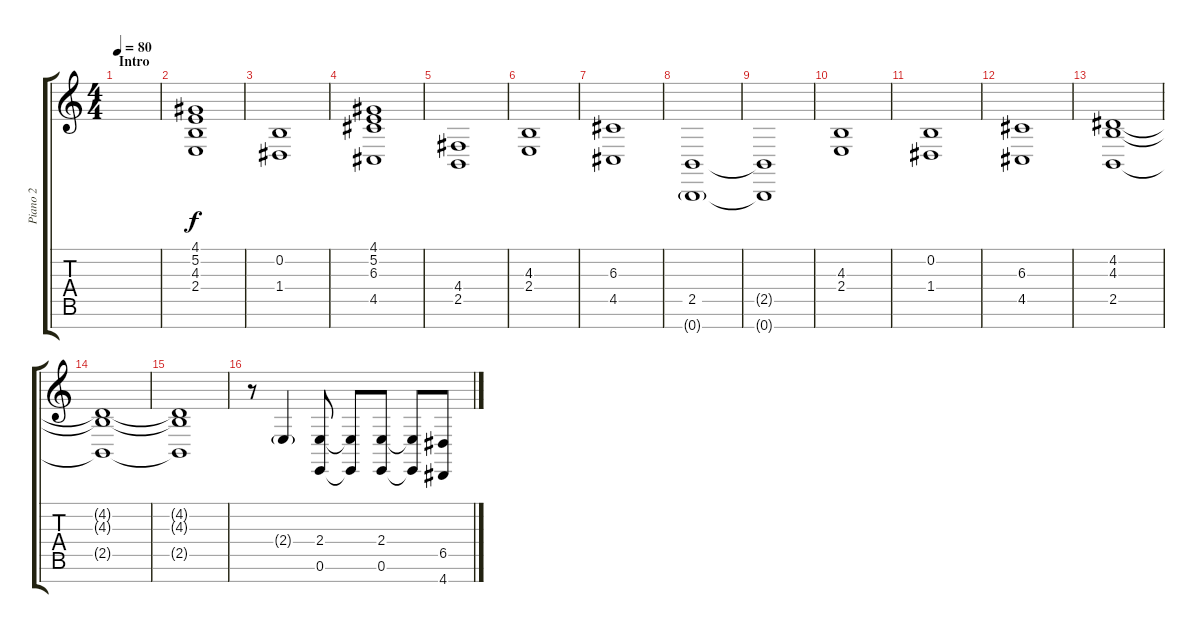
\track ("Piano 2" "Piano 2") {instrument acousticgrandpiano}
\staff {score tabs}
\tuning (E4 B3 G3 D3 A2 E2 B1) {hide}
\ts (4 4)
\section ("" "Intro")
\tempo 80
\clef g2
\ks c
|
(4.1 5.2 4.3 2.4).1{volume 14} |
(0.2 1.4).1 |
(4.1 5.2 6.3 4.5).1 |
(4.4 2.5).1 |
(4.3 2.4).1 |
(6.3 4.5).1 |
(2.5 0.7{g}).1 |
(2.5{t} 0.7{t}).1 |
(4.3 2.4).1 |
(0.2 1.4).1 |
(6.3 4.5).1 |
(4.2 4.3 2.5).1 |
(4.2{t} 4.3{t} 2.5{t}).1 |
(4.2{t} 4.3{t} 2.5{t}).1 |
r.8 2.4{g}.4 (2.4 0.6).8 (2.4{t} 0.6{t}).8 (2.4 0.6).8 (2.4{t} 0.6{t}).8 (6.5 4.7).8
